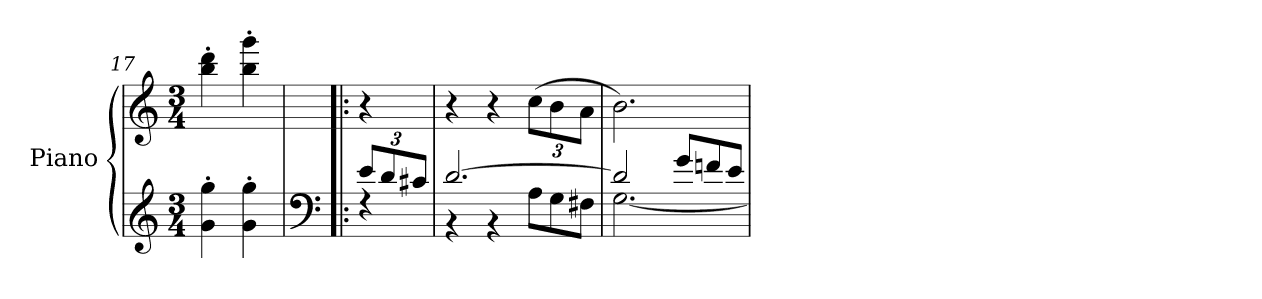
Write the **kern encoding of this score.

**kern	**kern
*part1	*part1
*staff2	*staff1
*I"Piano	*
*I'Pno.	*
!!LO:LB:g=z
*clefG2	*clefG2
*k[]	*k[]
*M3/4	*M3/4
=17	=17
4g\' 4gg\'	4bb\' 4ddd\'
4g\' 4gg\'	4bb\' 4ggg\'
!!LO:LB:g=z
=18!|:	=18!|:
*clefF4	*
*Xbrackettup	*
*^	*
12e/L	4rF	4r
12d/	.	.
12c#X/J	.	.
=19	=19	=19
[2.d/	4r	4r
.	4r	4r
*	*Xtuplet	*Xbrackettup
.	12A\L	(>12cc\L
.	12G\	12b\
.	12F#X\J	12a\J
=20	=20	=20
2d/]	[2.G\	2.b\)
12g/L	.	.
12fn/	.	.
12e/J	.	.
*v	*v	*
=	=
*-	*-
